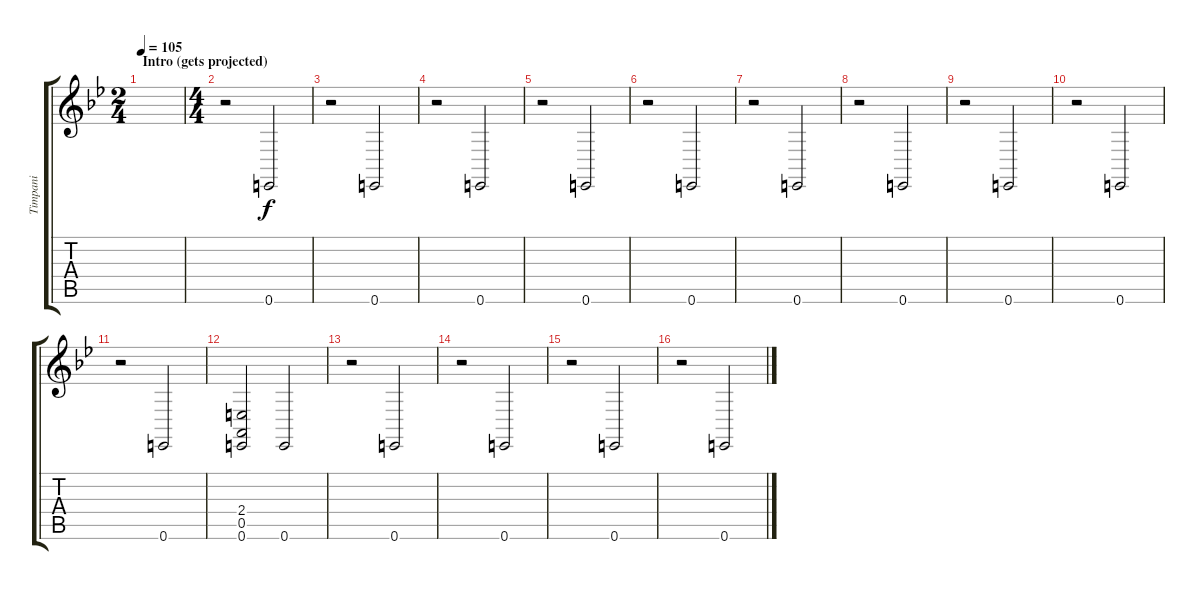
\track ("Timpani" "Timpani") {instrument timpani}
\staff {score tabs}
\tuning (E4 B3 G3 D3 A2 E2) {hide}
\ts (2 4)
\section ("" "Intro (gets projected)")
\tempo 105
\tempo 90
\tempo 105
\clef g2
\ks bb
|
\ts (4 4)
r.2 0.6.2 |
r.2 0.6.2{dy f} |
r.2 0.6.2 |
r.2 0.6.2 |
r.2 0.6.2 |
r.2 0.6.2 |
r.2 0.6.2 |
r.2 0.6.2 |
r.2 0.6.2 |
r.2 0.6.2 |
(2.4 0.5 0.6).2 0.6.2 |
r.2 0.6.2 |
r.2 0.6.2 |
r.2 0.6.2 |
r.2 0.6.2
